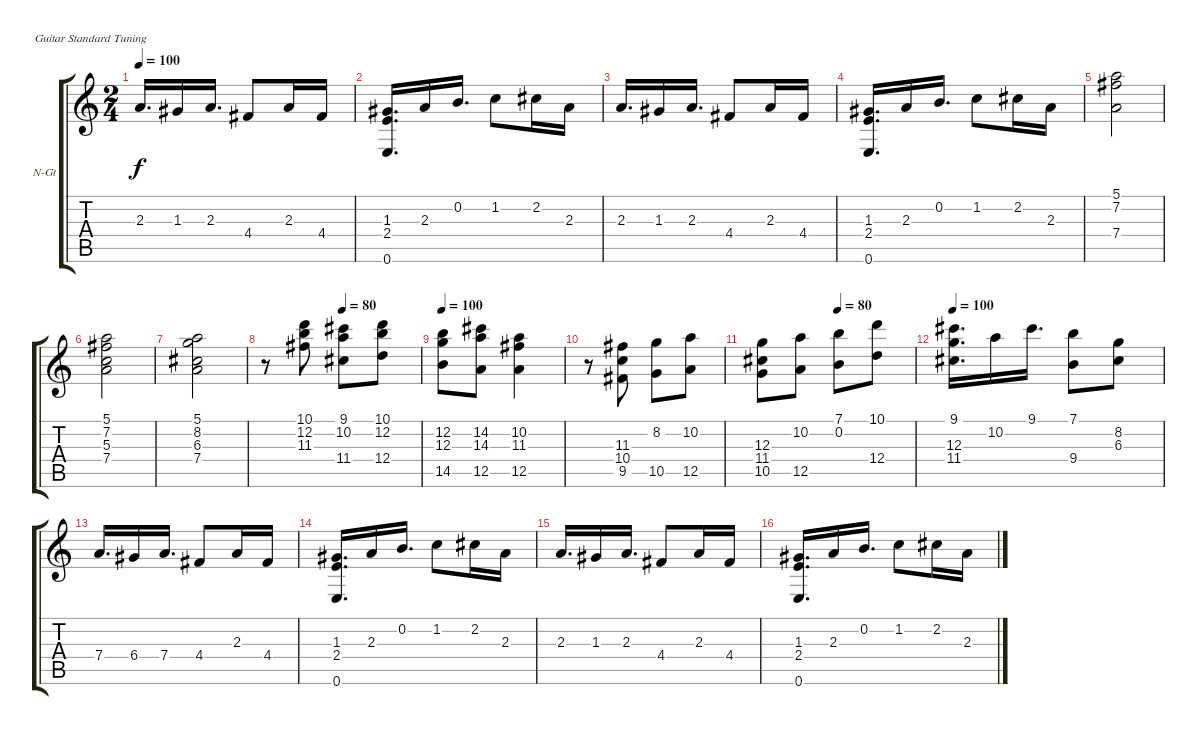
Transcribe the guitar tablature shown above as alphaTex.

\bracketExtendMode groupsimilarinstruments
\firstSystemTrackNameOrientation horizontal
\otherSystemsTrackNameOrientation horizontal
\track ("1st guitar" "N-Gt") {instrument acousticguitarnylon}
\staff {score tabs}
\tuning (E4 B3 G3 D3 A2 E2)
\ts (2 4)
\tempo 100
\clef g2
\ks c
2.3.16{d dy f instrument acousticguitarnylon} 1.3.16 2.3.16{d} 4.4.8 2.3.16 4.4.16 |
(1.3 2.4 0.6).16{d} 2.3.16 0.2.16{d} 1.2.8 2.2.16 2.3.16 |
2.3.16{d} 1.3.16 2.3.16{d} 4.4.8 2.3.16 4.4.16 |
(1.3 2.4 0.6).16{d} 2.3.16 0.2.16{d} 1.2.8 2.2.16 2.3.16 |
(5.1 7.2 7.4).2 |
(5.1 7.2 5.3 7.4).2 |
(5.1 8.2 6.3 7.4).2 |
\tempo (80 0.5)
r.8 (10.1 12.2 11.3).8 (9.1 10.2 11.4).8 (10.1 12.2 12.4).8 |
\tempo 100
(12.2 12.3 14.5).8 (14.2 14.3 12.5).8 (10.2 11.3 12.5).4 |
r.8 (11.3 10.4 9.5).8 (8.2 10.5).8 (10.2 12.5).8 |
\tempo (80 0.5)
(12.3 11.4 10.5).8 (10.2 12.5).8 (7.1 0.2).8 (10.1 12.4).8 |
\tempo 100
(9.1 12.3 11.4).16{d} 10.2.16 9.1.16{d} (7.1 9.4).8 (8.2 6.3).8 |
7.4.16{d} 6.4.16 7.4.16{d} 4.4.8 2.3.16 4.4.16 |
(1.3 2.4 0.6).16{d} 2.3.16 0.2.16{d} 1.2.8 2.2.16 2.3.16 |
2.3.16{d} 1.3.16 2.3.16{d} 4.4.8 2.3.16 4.4.16 |
(1.3 2.4 0.6).16{d} 2.3.16 0.2.16{d} 1.2.8 2.2.16 2.3.16
